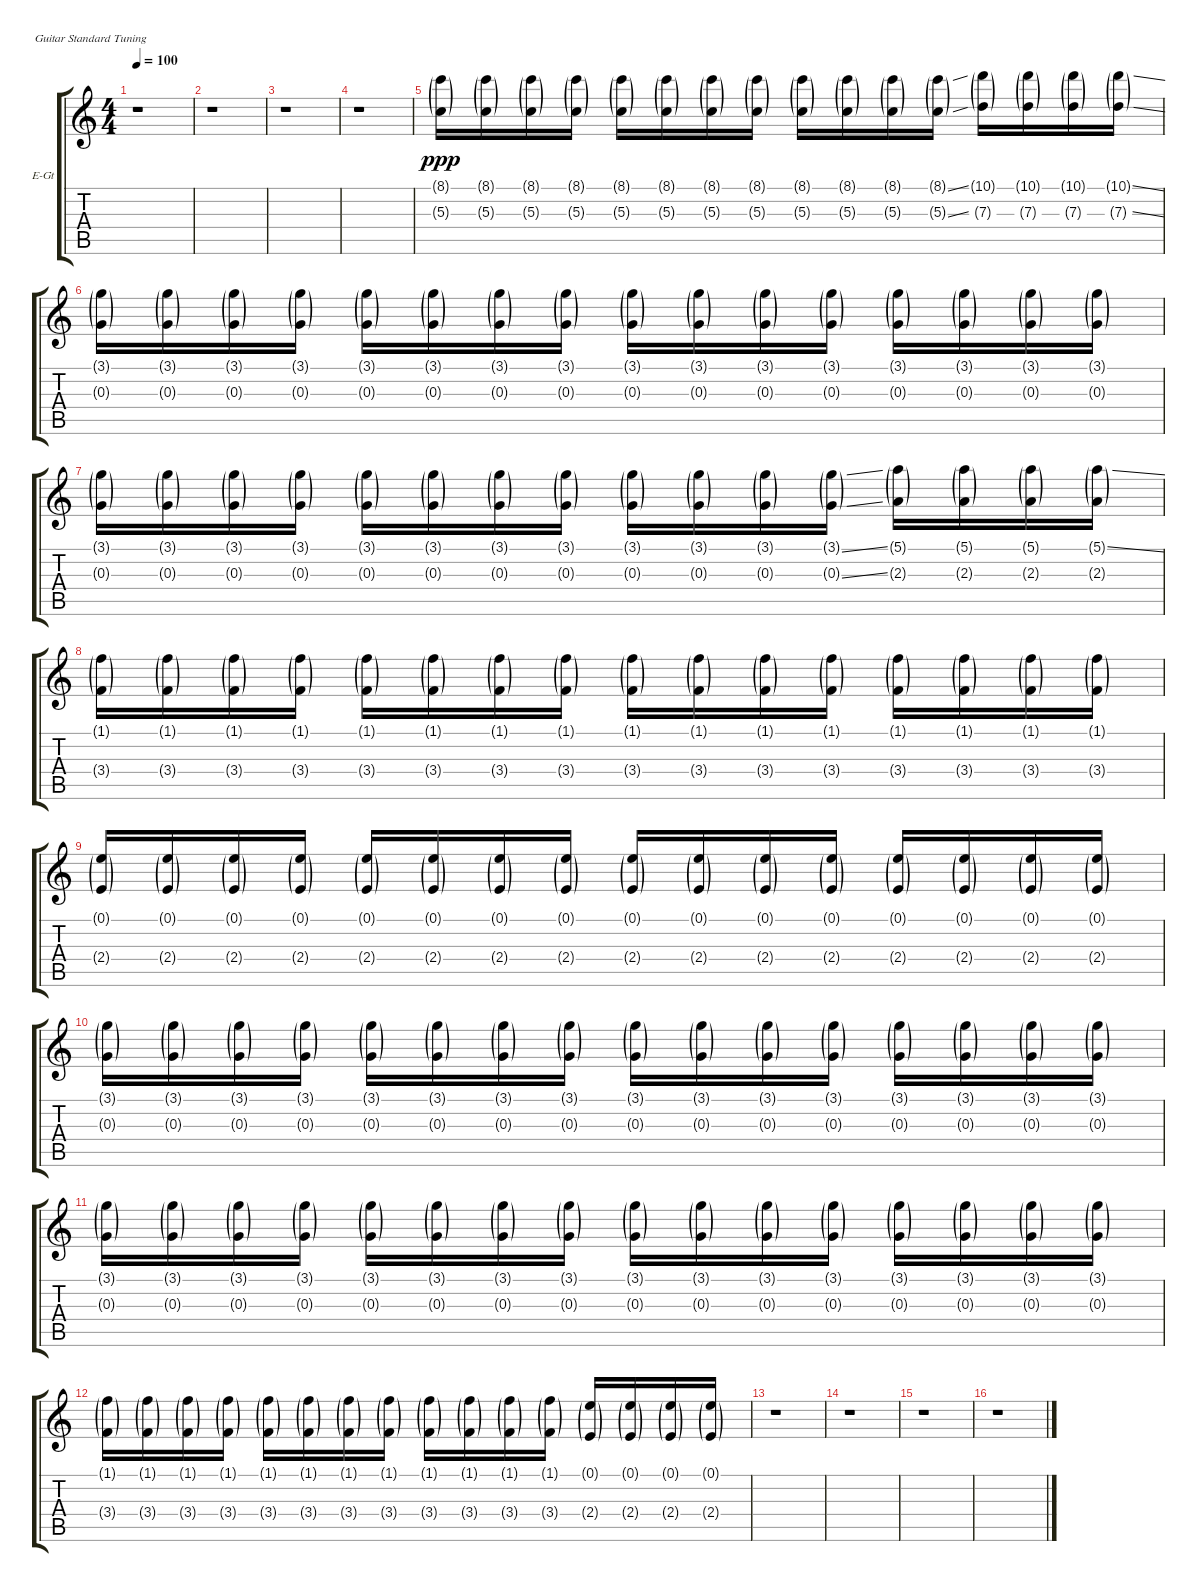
\defaultSystemsLayout 4
\bracketExtendMode groupsimilarinstruments
\firstSystemTrackNameOrientation horizontal
\otherSystemsTrackNameOrientation horizontal
\track ("Electric Guitar" "E-Gt") {instrument overdrivenguitar}
\staff {score tabs}
\tuning (E4 B3 G3 D3 A2 E2)
\ts (4 4)
\tempo 100
\clef g2
\scale
0.485477
\ks c
r.1{dy ppp instrument overdrivenguitar} |
\scale
0.257261 r.1 |
\scale
0.257261 r.1 |
\scale
0.313131 r.1 |
\scale
0.373737 (8.1{g} 5.3{g}).16 (8.1{g} 5.3{g}).16 (8.1{g} 5.3{g}).16 (8.1{g} 5.3{g}).16 (8.1{g} 5.3{g}).16 (8.1{g} 5.3{g}).16 (8.1{g} 5.3{g}).16 (8.1{g} 5.3{g}).16 (8.1{g} 5.3{g}).16 (8.1{g} 5.3{g}).16 (8.1{g} 5.3{g}).16 (8.1{ss g} 5.3{ss g}).16 (10.1{g} 7.3{g}).16 (10.1{g} 7.3{g}).16 (10.1{g} 7.3{g}).16 (10.1{ss g} 7.3{ss g}).16 |
\scale
0.313131 (3.1{g} 0.3{g}).16 (3.1{g} 0.3{g}).16 (3.1{g} 0.3{g}).16 (3.1{g} 0.3{g}).16 (3.1{g} 0.3{g}).16 (3.1{g} 0.3{g}).16 (3.1{g} 0.3{g}).16 (3.1{g} 0.3{g}).16 (3.1{g} 0.3{g}).16 (3.1{g} 0.3{g}).16 (3.1{g} 0.3{g}).16 (3.1{g} 0.3{g}).16 (3.1{g} 0.3{g}).16 (3.1{g} 0.3{g}).16 (3.1{g} 0.3{g}).16 (3.1{g} 0.3{g}).16 |
\scale
0.322917 (3.1{g} 0.3{g}).16 (3.1{g} 0.3{g}).16 (3.1{g} 0.3{g}).16 (3.1{g} 0.3{g}).16 (3.1{g} 0.3{g}).16 (3.1{g} 0.3{g}).16 (3.1{g} 0.3{g}).16 (3.1{g} 0.3{g}).16 (3.1{g} 0.3{g}).16 (3.1{g} 0.3{g}).16 (3.1{g} 0.3{g}).16 (3.1{ss g} 0.3{ss g}).16 (5.1{g} 2.3{g}).16 (5.1{g} 2.3{g}).16 (5.1{g} 2.3{g}).16 (5.1{ss g} 2.3{g}).16 |
\scale
0.354167 (1.1{g} 3.4{g}).16 (1.1{g} 3.4{g}).16 (1.1{g} 3.4{g}).16 (1.1{g} 3.4{g}).16 (1.1{g} 3.4{g}).16 (1.1{g} 3.4{g}).16 (1.1{g} 3.4{g}).16 (1.1{g} 3.4{g}).16 (1.1{g} 3.4{g}).16 (1.1{g} 3.4{g}).16 (1.1{g} 3.4{g}).16 (1.1{g} 3.4{g}).16 (1.1{g} 3.4{g}).16 (1.1{g} 3.4{g}).16 (1.1{g} 3.4{g}).16 (1.1{g} 3.4{g}).16 |
(0.1{g} 2.4{g}).16 (0.1{g} 2.4{g}).16 (0.1{g} 2.4{g}).16 (0.1{g} 2.4{g}).16 (0.1{g} 2.4{g}).16 (0.1{g} 2.4{g}).16 (0.1{g} 2.4{g}).16 (0.1{g} 2.4{g}).16 (0.1{g} 2.4{g}).16 (0.1{g} 2.4{g}).16 (0.1{g} 2.4{g}).16 (0.1{g} 2.4{g}).16 (0.1{g} 2.4{g}).16 (0.1{g} 2.4{g}).16 (0.1{g} 2.4{g}).16 (0.1{g} 2.4{g}).16 |
(3.1{g} 0.3{g}).16 (3.1{g} 0.3{g}).16 (3.1{g} 0.3{g}).16 (3.1{g} 0.3{g}).16 (3.1{g} 0.3{g}).16 (3.1{g} 0.3{g}).16 (3.1{g} 0.3{g}).16 (3.1{g} 0.3{g}).16 (3.1{g} 0.3{g}).16 (3.1{g} 0.3{g}).16 (3.1{g} 0.3{g}).16 (3.1{g} 0.3{g}).16 (3.1{g} 0.3{g}).16 (3.1{g} 0.3{g}).16 (3.1{g} 0.3{g}).16 (3.1{g} 0.3{g}).16 |
(3.1{g} 0.3{g}).16 (3.1{g} 0.3{g}).16 (3.1{g} 0.3{g}).16 (3.1{g} 0.3{g}).16 (3.1{g} 0.3{g}).16 (3.1{g} 0.3{g}).16 (3.1{g} 0.3{g}).16 (3.1{g} 0.3{g}).16 (3.1{g} 0.3{g}).16 (3.1{g} 0.3{g}).16 (3.1{g} 0.3{g}).16 (3.1{g} 0.3{g}).16 (3.1{g} 0.3{g}).16 (3.1{g} 0.3{g}).16 (3.1{g} 0.3{g}).16 (3.1{g} 0.3{g}).16 |
(1.1{g} 3.4{g}).16 (1.1{g} 3.4{g}).16 (1.1{g} 3.4{g}).16 (1.1{g} 3.4{g}).16 (1.1{g} 3.4{g}).16 (1.1{g} 3.4{g}).16 (1.1{g} 3.4{g}).16 (1.1{g} 3.4{g}).16 (1.1{g} 3.4{g}).16 (1.1{g} 3.4{g}).16 (1.1{g} 3.4{g}).16 (1.1{g} 3.4{g}).16 (0.1{g} 2.4{g}).16 (0.1{g} 2.4{g}).16 (0.1{g} 2.4{g}).16 (0.1{g} 2.4{g}).16 |
\scale
0.322917 r.1 |
\scale
0.333333 r.1 |
\scale
0.333333 r.1 |
\scale
0.333333 r.1
